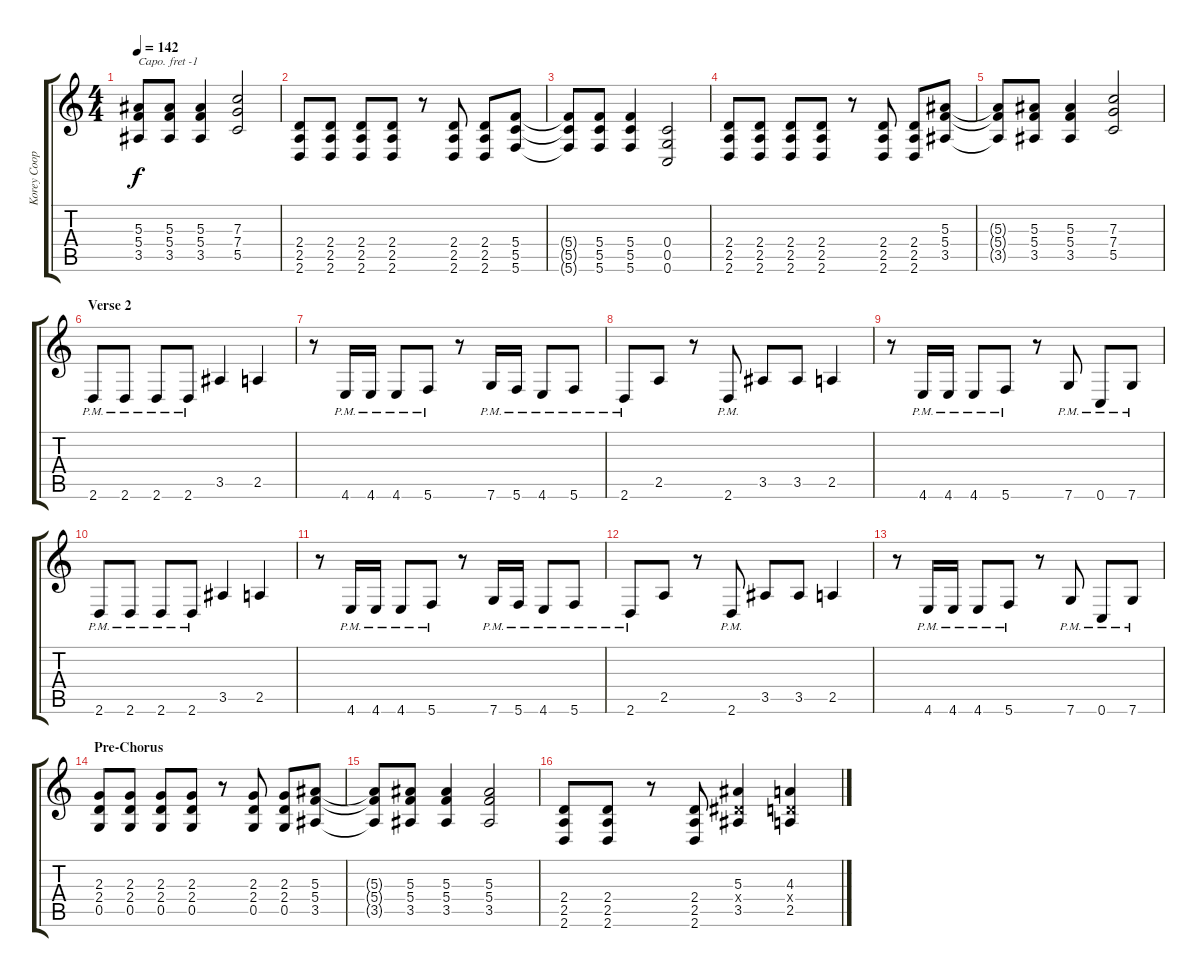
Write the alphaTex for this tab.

\track ("Korey Cooper" "Korey Coop") {instrument distortionguitar}
\staff {score tabs}
\capo -1
\tuning (Eb4 Bb3 Gb3 Db3 Ab2 Db2) {hide}
\ts (4 4)
\tempo 142
\clef g2
\ks c
(5.3{t} 5.4{t} 3.5{t}).8{dy f} (5.3 5.4 3.5).8 (5.3 5.4 3.5).4 (7.3 7.4 5.5).2 |
(2.4 2.5 2.6).8 (2.4 2.5 2.6).8 (2.4 2.5 2.6).8 (2.4 2.5 2.6).8 r.8 (2.4 2.5 2.6).8 (2.4 2.5 2.6).8 (5.4 5.5 5.6).8 |
(5.4{t} 5.5{t} 5.6{t}).8 (5.4 5.5 5.6).8 (5.4 5.5 5.6).4 (0.4 0.5 0.6).2 |
(2.4 2.5 2.6).8 (2.4 2.5 2.6).8 (2.4 2.5 2.6).8 (2.4 2.5 2.6).8 r.8 (2.4 2.5 2.6).8 (2.4 2.5 2.6).8 (5.3 5.4 3.5).8 |
(5.3{t} 5.4{t} 3.5{t}).8 (5.3 5.4 3.5).8 (5.3 5.4 3.5).4 (7.3 7.4 5.5).2 |
\section ("" "Verse 2")
2.6{pm}.8 2.6{pm}.8 2.6{pm}.8 2.6{pm}.8 3.5.4 2.5.4 |
r.8 4.6{pm}.16 4.6{pm}.16 4.6{pm}.8 5.6{pm}.8 r.8 7.6{pm}.16 5.6{pm}.16 4.6{pm}.8 5.6{pm}.8 |
2.6{pm}.8 2.5.8 r.8 2.6{pm}.8 3.5.8 3.5.8 2.5.4 |
r.8 4.6{pm}.16 4.6{pm}.16 4.6{pm}.8 5.6{pm}.8 r.8 7.6{pm}.8 0.6{pm}.8 7.6{pm}.8 |
2.6{pm}.8 2.6{pm}.8 2.6{pm}.8 2.6{pm}.8 3.5.4 2.5.4 |
r.8 4.6{pm}.16 4.6{pm}.16 4.6{pm}.8 5.6{pm}.8 r.8 7.6{pm}.16 5.6{pm}.16 4.6{pm}.8 5.6{pm}.8 |
2.6{pm}.8 2.5.8 r.8 2.6{pm}.8 3.5.8 3.5.8 2.5.4 |
r.8 4.6{pm}.16 4.6{pm}.16 4.6{pm}.8 5.6{pm}.8 r.8 7.6{pm}.8 0.6{pm}.8 7.6{pm}.8 |
\section ("" "Pre-Chorus")
(2.3 2.4 0.5).8 (2.3 2.4 0.5).8 (2.3 2.4 0.5).8 (2.3 2.4 0.5).8 r.8 (2.3 2.4 0.5).8 (2.3 2.4 0.5).8 (5.3 5.4 3.5).8 |
(5.3{t} 5.4{t} 3.5{t}).8 (5.3 5.4 3.5).8 (5.3 5.4 3.5).4 (5.3 5.4 3.5).2 |
(2.4 2.5 2.6).8 (2.4 2.5 2.6).8 r.8 (2.4 2.5 2.6).8 (5.3 3.4{x} 3.5).4 (4.3 2.4{x} 2.5).4
